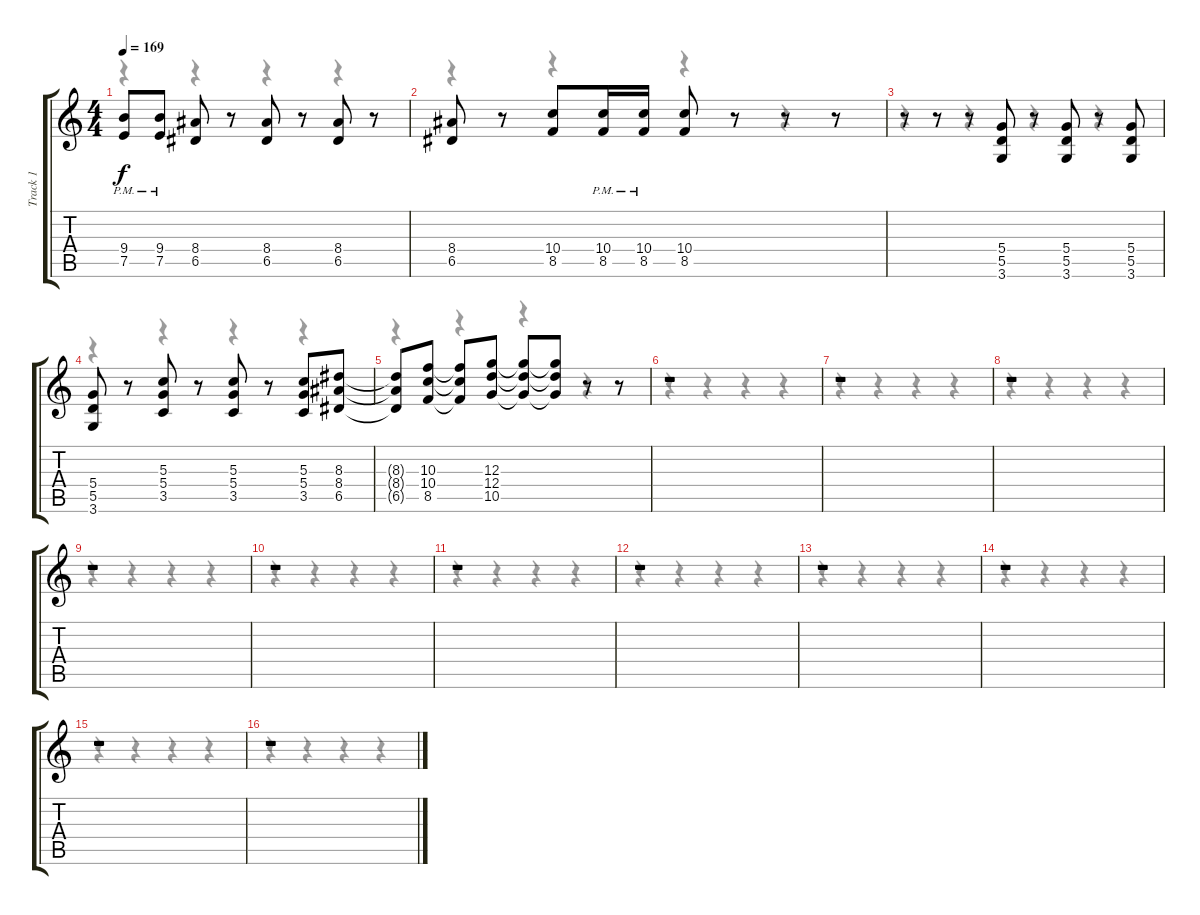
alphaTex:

\track ("Track 1" "Track 1") {instrument distortionguitar}
\staff {score tabs}
\tuning (E4 B3 G3 D3 A2 E2) {hide}
\voice
\ts (4 4)
\tempo 169
\clef g2
\ks c
(9.4{pm} 7.5{pm}).8{dy f} (9.4{pm} 7.5{pm}).8 (8.4 6.5).8 r.8 (8.4 6.5).8 r.8 (8.4 6.5).8 r.8 |
(8.4 6.5).8 r.8 (10.4 8.5).8 (10.4{pm} 8.5{pm}).16 (10.4{pm} 8.5{pm}).16 (10.4 8.5).8 r.8 r.8 r.8 |
r.8 r.8 r.8 (5.4 5.5 3.6).8 r.8 (5.4 5.5 3.6).8 r.8 (5.4 5.5 3.6).8 |
(5.4 5.5 3.6).8 r.8 (5.3 5.4 3.5).8 r.8 (5.3 5.4 3.5).8 r.8 (5.3 5.4 3.5).8 (8.3 8.4 6.5).8 |
(8.3{t} 8.4{t} 6.5{t}).8 (10.3 10.4 8.5).8 (10.3{t} 10.4{t} 8.5{t}).8 (12.3 12.4 10.5).8 (12.3{t} 12.4{t} 10.5{t}).8 (12.3{t} 12.4{t} 10.5{t}).8 r.8 r.8 |
r.1 |
r.1 |
r.1 |
r.1 |
r.1 |
r.1 |
r.1 |
r.1 |
r.1 |
r.1 |
r.1
\voice
\clef g2
\ottava regular
\simile none
\ks c
r.4{dy f} r.4 r.4 r.4 |
r.4 r.4 r.4 r.4 |
r.4 r.4 r.4 r.4 |
r.4 r.4 r.4 r.4 |
r.4 r.4 r.4 r.4 |
r.4 r.4 r.4 r.4 |
r.4 r.4 r.4 r.4 |
r.4 r.4 r.4 r.4 |
r.4 r.4 r.4 r.4 |
r.4 r.4 r.4 r.4 |
r.4 r.4 r.4 r.4 |
r.4 r.4 r.4 r.4 |
r.4 r.4 r.4 r.4 |
r.4 r.4 r.4 r.4 |
r.4 r.4 r.4 r.4 |
r.4 r.4 r.4 r.4
